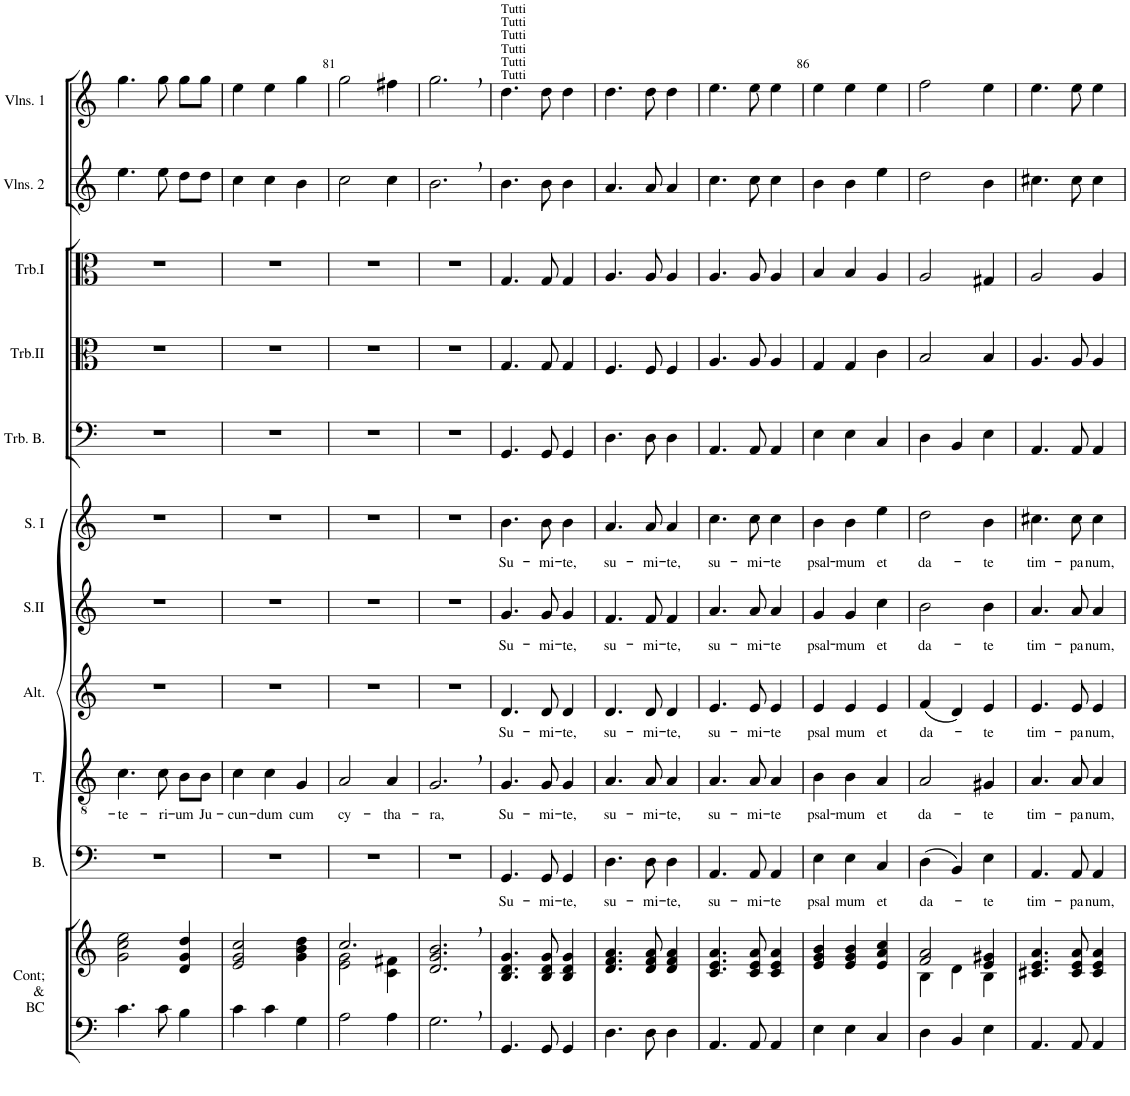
**kern	**kern	**kern	**text	**kern	**text	**kern	**text	**kern	**text	**kern	**text	**kern	**kern	**kern	**kern	**kern
*part11	*part11	*part10	*part10	*part9	*part9	*part8	*part8	*part7	*part7	*part6	*part6	*part5	*part4	*part3	*part2	*part1
*staff12	*staff11	*staff10	*staff10	*staff9	*staff9	*staff8	*staff8	*staff7	*staff7	*staff6	*staff6	*staff5	*staff4	*staff3	*staff2	*staff1
*I"Continuo &amp; Basse Continue	*	*I"Basse	*	*I"Ténor	*	*I"Alto	*	*I"Soprano II	*	*I"Soprane I	*	*I"Trombone Basse	*I"Trombone II	*I"Trombone I	*I"Deuxièmes Violons	*I"Premiers Violons
*I'Cont; &amp; BC	*	*I'B.	*	*I'T.	*	*I'Alt.	*	*I'S.II	*	*I'S. I	*	*I'Trb. B.	*I'Trb.II	*I'Trb.I	*I'Vlns. 2	*I'Vlns. 1
!!LO:PB:g=z
*clefF4	*clefG2	*clefF4	*	*clefGv2	*	*clefG2	*	*clefG2	*	*clefG2	*	*clefF4	*clefC3	*clefC3	*clefG2	*clefG2
*k[]	*k[]	*k[]	*	*k[]	*	*k[]	*	*k[]	*	*k[]	*	*k[]	*k[]	*k[]	*k[]	*k[]
*M3/4	*M3/4	*M3/4	*	*M3/4	*	*M3/4	*	*M3/4	*	*M3/4	*	*M3/4	*M3/4	*M3/4	*M3/4	*M3/4
=79	=79	=79	=79	=79	=79	=79	=79	=79	=79	=79	=79	=79	=79	=79	=79	=79
!	!	!	!	!	!LO:LY:b	!	!	!	!	!	!	!	!	!	!	!
4.c\	2g\ 2cc\ 2ee\	2.r	.	4.c\	-te-	2.r	.	2.r	.	2.r	.	2.r	2.r	2.r	4.ee\	4.gg\
!	!	!	!	!	!LO:LY:b	!	!	!	!	!	!	!	!	!	!	!
8c\	.	.	.	8c\	-ri-	.	.	.	.	.	.	.	.	.	8ee\	8gg\
!	!	!	!	!	!LO:LY:b	!	!	!	!	!	!	!	!	!	!	!
4B\	4d/ 4g/ 4dd/	.	.	8B\L	-um	.	.	.	.	.	.	.	.	.	8dd\L	8gg\L
!	!	!	!	!	!LO:LY:b	!	!	!	!	!	!	!	!	!	!	!
.	.	.	.	8B\J	Ju-	.	.	.	.	.	.	.	.	.	8dd\J	8gg\J
=80	=80	=80	=80	=80	=80	=80	=80	=80	=80	=80	=80	=80	=80	=80	=80	=80
!	!	!	!	!	!LO:LY:b	!	!	!	!	!	!	!	!	!	!	!
4c\	2e/ 2g/ 2cc/	2.r	.	4c\	-cun-	2.r	.	2.r	.	2.r	.	2.r	2.r	2.r	4cc\	4ee\
!	!	!	!	!	!LO:LY:b	!	!	!	!	!	!	!	!	!	!	!
4c\	.	.	.	4c\	-dum	.	.	.	.	.	.	.	.	.	4cc\	4ee\
!	!	!	!	!	!LO:LY:b	!	!	!	!	!	!	!	!	!	!	!
4G\	4g\ 4b\ 4dd\	.	.	4G/	cum	.	.	.	.	.	.	.	.	.	4b\	4gg\
=81	=81	=81	=81	=81	=81	=81	=81	=81	=81	=81	=81	=81	=81	=81	=81	=81
*	*^	*	*	*	*	*	*	*	*	*	*	*	*	*	*	*
!	!	!	!	!	!	!LO:LY:b	!	!	!	!	!	!	!	!	!	!	!
2A\	2.cc/	2e\ 2g\	2.r	.	2A/	cy-	2.r	.	2.r	.	2.r	.	2.r	2.r	2.r	2cc\	2gg\
!	!	!	!	!	!	!LO:LY:b	!	!	!	!	!	!	!	!	!	!	!
4A\	.	4c\ 4f#X\	.	.	4A/	-tha-	.	.	.	.	.	.	.	.	.	4cc\	4ff#X\
=82	=82	=82	=82	=82	=82	=82	=82	=82	=82	=82	=82	=82	=82	=82	=82	=82	=82
!	!	!	!	!	!	!LO:LY:b	!	!	!	!	!	!	!	!	!	!	!
*	*v	*v	*	*	*	*	*	*	*	*	*	*	*	*	*	*	*
2.G,\	2.d/, 2.g/, 2.b/,	2.r	.	2.G,/	-ra,	2.r	.	2.r	.	2.r	.	2.r	2.r	2.r	2.b,\	2.gg,\
=83	=83	=83	=83	=83	=83	=83	=83	=83	=83	=83	=83	=83	=83	=83	=83	=83
!	!	!	!	!	!	!	!	!	!	!	!	!	!	!	!	!LO:TX:a:t=Tutti
!	!	!	!	!	!	!	!	!	!	!	!	!	!	!	!	!LO:TX:a:t=Tutti
!	!	!	!	!	!	!	!	!	!	!	!	!	!	!	!	!LO:TX:a:t=Tutti
!	!	!	!	!	!	!	!	!	!	!	!	!	!	!	!	!LO:TX:a:t=Tutti
!	!	!	!	!	!	!	!	!	!	!	!	!	!	!	!	!LO:TX:a:t=Tutti
!	!	!	!	!	!	!	!	!	!	!	!	!	!	!	!	!LO:TX:a:t=Tutti
!	!	!	!LO:LY:b	!	!LO:LY:b	!	!LO:LY:b	!	!LO:LY:b	!	!LO:LY:b	!	!	!	!	!
4.GG/	4.B/ 4.d/ 4.g/	4.GG/	Su-	4.G/	Su-	4.d/	Su-	4.g/	Su-	4.b\	Su-	4.GG/	4.G/	4.G/	4.b\	4.dd\
!	!	!	!LO:LY:b	!	!LO:LY:b	!	!LO:LY:b	!	!LO:LY:b	!	!LO:LY:b	!	!	!	!	!
8GG/	8B/ 8d/ 8g/	8GG/	-mi-	8G/	-mi-	8d/	-mi-	8g/	-mi-	8b\	-mi-	8GG/	8G/	8G/	8b\	8dd\
!	!	!	!LO:LY:b	!	!LO:LY:b	!	!LO:LY:b	!	!LO:LY:b	!	!LO:LY:b	!	!	!	!	!
4GG/	4B/ 4d/ 4g/	4GG/	-te,	4G/	-te,	4d/	-te,	4g/	-te,	4b\	-te,	4GG/	4G/	4G/	4b\	4dd\
=84	=84	=84	=84	=84	=84	=84	=84	=84	=84	=84	=84	=84	=84	=84	=84	=84
!	!	!	!LO:LY:b	!	!LO:LY:b	!	!LO:LY:b	!	!LO:LY:b	!	!LO:LY:b	!	!	!	!	!
4.D\	4.d/ 4.f/ 4.a/	4.D\	su-	4.A/	su-	4.d/	su-	4.f/	su-	4.a/	su-	4.D\	4.F/	4.A/	4.a/	4.dd\
!	!	!	!LO:LY:b	!	!LO:LY:b	!	!LO:LY:b	!	!LO:LY:b	!	!LO:LY:b	!	!	!	!	!
8D\	8d/ 8f/ 8a/	8D\	-mi-	8A/	-mi-	8d/	-mi-	8f/	-mi-	8a/	-mi-	8D\	8F/	8A/	8a/	8dd\
!	!	!	!LO:LY:b	!	!LO:LY:b	!	!LO:LY:b	!	!LO:LY:b	!	!LO:LY:b	!	!	!	!	!
4D\	4d/ 4f/ 4a/	4D\	-te,	4A/	-te,	4d/	-te,	4f/	-te,	4a/	-te,	4D\	4F/	4A/	4a/	4dd\
=85	=85	=85	=85	=85	=85	=85	=85	=85	=85	=85	=85	=85	=85	=85	=85	=85
!	!	!	!LO:LY:b	!	!LO:LY:b	!	!LO:LY:b	!	!LO:LY:b	!	!LO:LY:b	!	!	!	!	!
4.AA/	4.c/ 4.e/ 4.a/	4.AA/	su-	4.A/	su-	4.e/	su-	4.a/	su-	4.cc\	su-	4.AA/	4.A/	4.A/	4.cc\	4.ee\
!	!	!	!LO:LY:b	!	!LO:LY:b	!	!LO:LY:b	!	!LO:LY:b	!	!LO:LY:b	!	!	!	!	!
8AA/	8c/ 8e/ 8a/	8AA/	-mi-	8A/	-mi-	8e/	-mi-	8a/	-mi-	8cc\	-mi-	8AA/	8A/	8A/	8cc\	8ee\
!	!	!	!LO:LY:b	!	!LO:LY:b	!	!LO:LY:b	!	!LO:LY:b	!	!LO:LY:b	!	!	!	!	!
4AA/	4c/ 4e/ 4a/	4AA/	-te	4A/	-te	4e/	-te	4a/	-te	4cc\	-te	4AA/	4A/	4A/	4cc\	4ee\
=86	=86	=86	=86	=86	=86	=86	=86	=86	=86	=86	=86	=86	=86	=86	=86	=86
!	!	!	!LO:LY:b	!	!LO:LY:b	!	!LO:LY:b	!	!LO:LY:b	!	!LO:LY:b	!	!	!	!	!
4E\	4e/ 4g/ 4b/	4E\	psal	4B\	psal-	4e/	psal	4g/	psal-	4b\	psal-	4E\	4G/	4B/	4b\	4ee\
!	!	!	!LO:LY:b	!	!LO:LY:b	!	!LO:LY:b	!	!LO:LY:b	!	!LO:LY:b	!	!	!	!	!
4E\	4e/ 4g/ 4b/	4E\	mum	4B\	-mum	4e/	mum	4g/	-mum	4b\	-mum	4E\	4G/	4B/	4b\	4ee\
!	!	!	!LO:LY:b	!	!LO:LY:b	!	!LO:LY:b	!	!LO:LY:b	!	!LO:LY:b	!	!	!	!	!
4C/	4e/ 4a/ 4cc/	4C/	et	4A/	et	4e/	et	4cc\	et	4ee\	et	4C/	4c\	4A/	4ee\	4ee\
=87	=87	=87	=87	=87	=87	=87	=87	=87	=87	=87	=87	=87	=87	=87	=87	=87
*	*^	*	*	*	*	*	*	*	*	*	*	*	*	*	*	*
!	!	!	!	!LO:LY:b	!	!LO:LY:b	!	!LO:LY:b	!	!LO:LY:b	!	!LO:LY:b	!	!	!	!	!
4D\	2f/ 2a/	4B\	(4D\	da-	2A/	da-	(4f/	da-	2b\	da-	2dd\	da-	4D\	2B/	2A/	2dd\	2ff\
4BB/	.	4d\	4BB/)	.	.	.	4d/)	.	.	.	.	.	4BB/	.	.	.	.
!	!	!	!	!LO:LY:b	!	!LO:LY:b	!	!LO:LY:b	!	!LO:LY:b	!	!LO:LY:b	!	!	!	!	!
4E\	4e/ 4g#X/	4B\	4E\	-te	4G#X/	-te	4e/	-te	4b\	-te	4b\	-te	4E\	4B/	4G#X/	4b\	4ee\
=88	=88	=88	=88	=88	=88	=88	=88	=88	=88	=88	=88	=88	=88	=88	=88	=88	=88
!	!	!	!	!LO:LY:b	!	!LO:LY:b	!	!LO:LY:b	!	!LO:LY:b	!	!LO:LY:b	!	!	!	!	!
*	*v	*v	*	*	*	*	*	*	*	*	*	*	*	*	*	*	*
4.AA/	4.c#X/ 4.e/ 4.a/	4.AA/	tim-	4.A/	tim-	4.e/	tim-	4.a/	tim-	4.cc#X\	tim-	4.AA/	4.A/	2A/	4.cc#X\	4.ee\
!	!	!	!LO:LY:b	!	!LO:LY:b	!	!LO:LY:b	!	!LO:LY:b	!	!LO:LY:b	!	!	!	!	!
8AA/	8c#/ 8e/ 8a/	8AA/	-pa-	8A/	-pa-	8e/	-pa-	8a/	-pa-	8cc#\	-pa-	8AA/	8A/	.	8cc#\	8ee\
!	!	!	!LO:LY:b	!	!LO:LY:b	!	!LO:LY:b	!	!LO:LY:b	!	!LO:LY:b	!	!	!	!	!
4AA/	4c#/ 4e/ 4a/	4AA/	-num,	4A/	-num,	4e/	-num,	4a/	-num,	4cc#\	-num,	4AA/	4A/	4A/	4cc#\	4ee\
=	=	=	=	=	=	=	=	=	=	=	=	=	=	=	=	=
*-	*-	*-	*-	*-	*-	*-	*-	*-	*-	*-	*-	*-	*-	*-	*-	*-
